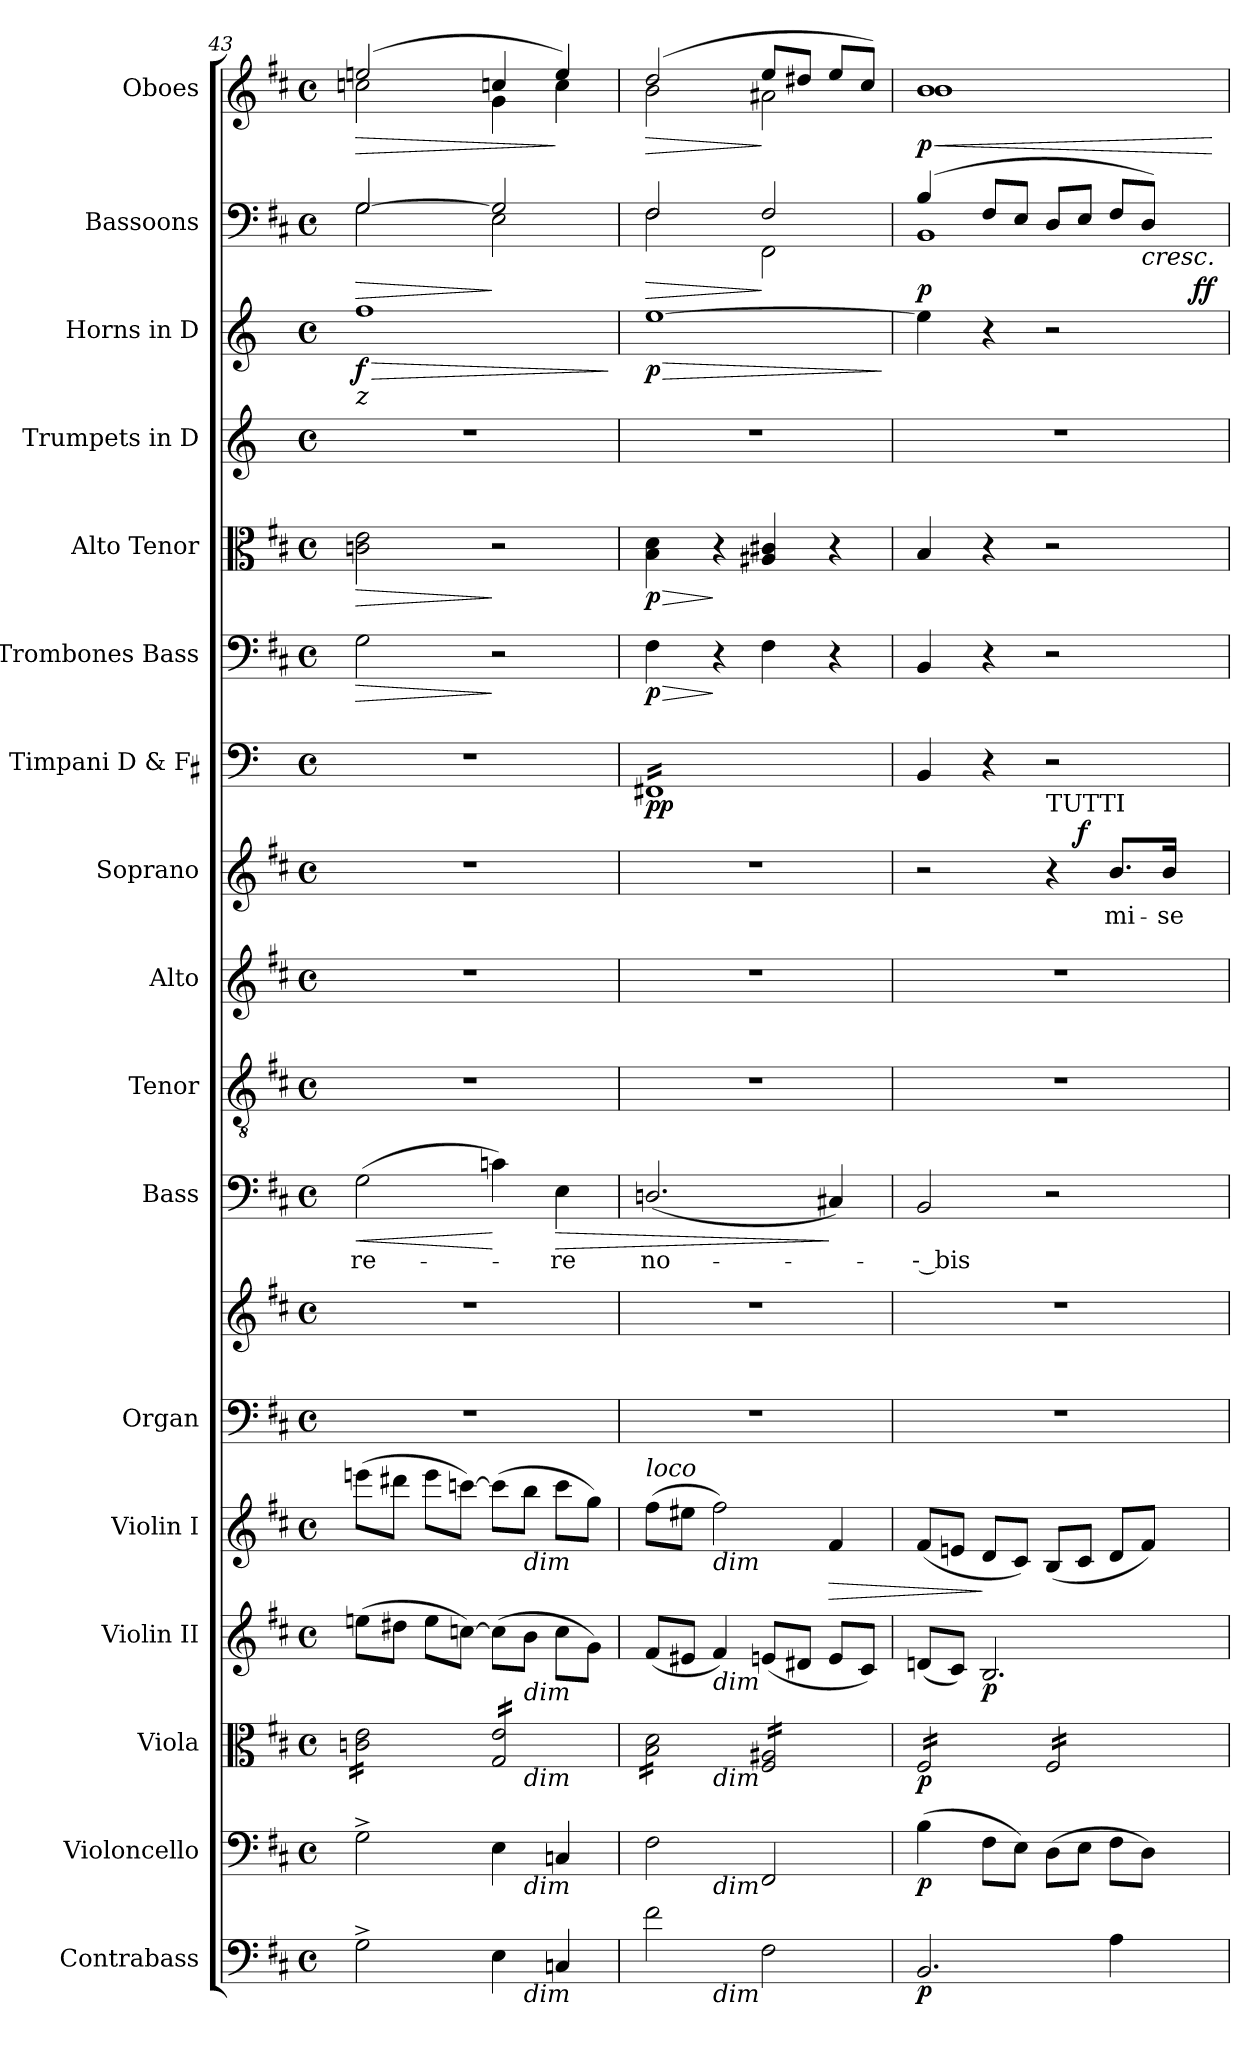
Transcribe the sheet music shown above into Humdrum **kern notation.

**kern	**dynam	**kern	**dynam	**kern	**dynam	**kern	**dynam	**kern	**dynam	**kern	**kern	**kern	**text	**dynam	**kern	**kern	**kern	**text	**dynam	**kern	**dynam	**kern	**dynam	**kern	**dynam	**kern	**kern	**dynam	**kern	**dynam	**kern	**dynam
*part17	*part17	*part16	*part16	*part15	*part15	*part14	*part14	*part13	*part13	*part12	*part12	*part11	*part11	*part11	*part10	*part9	*part8	*part8	*part8	*part7	*part7	*part6	*part6	*part5	*part5	*part4	*part3	*part3	*part2	*part2	*part1	*part1
*staff18	*staff18	*staff17	*staff17	*staff16	*staff16	*staff15	*staff15	*staff14	*staff14	*staff13	*staff12	*staff11	*staff11	*staff11	*staff10	*staff9	*staff8	*staff8	*staff8	*staff7	*staff7	*staff6	*staff6	*staff5	*staff5	*staff4	*staff3	*staff3	*staff2	*staff2	*staff1	*staff1
*I"Contrabass	*	*I"Violoncello	*	*I"Viola	*	*I"Violin II	*	*I"Violin I	*	*I"Organ	*	*I"Bass	*	*	*I"Tenor	*I"Alto	*I"Soprano	*	*	*I"Timpani D & F#	*	*I"Trombones  Bass	*	*I"Alto Tenor	*	*I"Trumpets in D	*I"Horns in D	*	*I"Bassoons	*	*I"Oboes	*
*I'Cb.	*	*I'Vc.	*	*I'Vla.	*	*I'Vln. II	*	*I'Vln. I	*	*I'Org.	*	*I'B.	*	*	*I'T.	*I'A.	*I'S.	*	*	*I'Timp.	*	*	*	*	*	*	*	*	*I'Bsn.	*	*I'Ob.	*
*clefF4	*	*clefF4	*	*clefC3	*	*clefG2	*	*clefG2	*	*clefF4	*clefG2	*clefF4	*	*	*clefGv2	*clefG2	*clefG2	*	*	*clefF4	*	*clefF4	*	*clefC3	*	*clefG2	*clefG2	*	*clefF4	*	*clefG2	*
*ITrd7c12	*	*	*	*	*	*	*	*	*	*	*	*	*	*	*ITrd7c12	*	*	*	*	*	*	*	*	*	*	*ITrd-1c-2	*ITrd6c10	*	*	*	*	*
*k[f#c#]	*	*k[f#c#]	*	*k[f#c#]	*	*k[f#c#]	*	*k[f#c#]	*	*k[f#c#]	*k[f#c#]	*k[f#c#]	*	*	*k[f#c#]	*k[f#c#]	*k[f#c#]	*	*	*k[]	*	*k[f#c#]	*	*k[f#c#]	*	*k[f#c#]	*k[f#c#]	*	*k[f#c#]	*	*k[f#c#]	*
*D:	*	*D:	*	*D:	*	*D:	*	*D:	*	*D:	*D:	*D:	*	*	*D:	*D:	*D:	*	*	*C:	*	*D:	*	*D:	*	*D:	*D:	*	*D:	*	*D:	*
*M4/4	*	*M4/4	*	*M4/4	*	*M4/4	*	*M4/4	*	*M4/4	*M4/4	*M4/4	*	*	*M4/4	*M4/4	*M4/4	*	*	*M4/4	*	*M4/4	*	*M4/4	*	*M4/4	*M4/4	*	*M4/4	*	*M4/4	*
*met(c)	*	*met(c)	*	*met(c)	*	*met(c)	*	*met(c)	*	*met(c)	*met(c)	*met(c)	*	*	*met(c)	*met(c)	*met(c)	*	*	*met(c)	*	*met(c)	*	*met(c)	*	*met(c)	*met(c)	*	*met(c)	*	*met(c)	*
=43	=43	=43	=43	=43	=43	=43	=43	=43	=43	=43	=43	=43	=43	=43	=43	=43	=43	=43	=43	=43	=43	=43	=43	=43	=43	=43	=43	=43	=43	=43	=43	=43
!	!	!	!	!	!	!	!	!	!	!	!	!	!	!	!	!	!	!	!	!	!	!	!	!	!	!	!LO:TX:b:i:t=z	!	!	!	!	!
!	!	!	!	!	!	!	!	!	!	!	!	!	!LO:LY:b:color=#000000	!LO:HP:b	!	!	!	!	!	!	!	!	!LO:HP:b	!	!LO:HP:b	!	!	!LO:HP:b	!	!LO:HP:b	!	!LO:HP:b
*^	*	*^	*	*^	*	*	*	*	*	*	*	*	*	*	*	*	*	*	*	*	*	*	*	*	*	*	*	*	*^	*	*^	*
*	*	*	*	*	*	*tremolo	*	*	*	*	*	*	*	*	*	*	*	*	*	*	*	*	*	*	*	*	*	*	*	*	*	*	*	*	*	*	*
2GG^i\	2ryy	.	2G^i\	2ryy	.	16cni\ 16eiLL	2ryy	.	(8eeni\L	.	(8eeeni\L	.	1r	1r	(2Gi\	-re-	<	1r	1r	1r	.	.	1r	.	2Gi\	>	2cni\ 2ei	>	1r	1gi	> f	[2Gi/	2Gi\	>	(2eeni/	2ccni\	>
.	.	.	.	.	.	16cni\ 16ei	.	.	.	.	.	.	.	.	.	.	.	.	.	.	.	.	.	.	.	.	.	.	.	.	.	.	.	.	.	.	.
.	.	.	.	.	.	16cni\ 16ei	.	.	8dd#Xi\J	.	8ddd#Xi\J	.	.	.	.	.	.	.	.	.	.	.	.	.	.	.	.	.	.	.	.	.	.	.	.	.	.
.	.	.	.	.	.	16cni\ 16ei	.	.	.	.	.	.	.	.	.	.	.	.	.	.	.	.	.	.	.	.	.	.	.	.	.	.	.	.	.	.	.
.	.	.	.	.	.	16cni\ 16ei	.	.	8eei\L	.	8eeei\L	.	.	.	.	.	.	.	.	.	.	.	.	.	.	.	.	.	.	.	.	.	.	.	.	.	.
.	.	.	.	.	.	16cni\ 16ei	.	.	.	.	.	.	.	.	.	.	.	.	.	.	.	.	.	.	.	.	.	.	.	.	.	.	.	.	.	.	.
.	.	.	.	.	.	16cni\ 16ei	.	.	[8ccni\J)	.	[8cccni\J)	.	.	.	.	.	.	.	.	.	.	.	.	.	.	.	.	.	.	.	.	.	.	.	.	.	.
.	.	.	.	.	.	16cni\ 16eiJJ	.	.	.	.	.	.	.	.	.	.	.	.	.	.	.	.	.	.	.	.	.	.	.	.	.	.	.	.	.	.	.
4EEi\	8ryy	.	4Ei\	8ryy	.	16Gi/ 16eiLL	8ryy	.	(8cci\L]	.	(8ccci\L]	.	.	.	4cni\)	.	[	.	.	.	.	.	.	.	2r	]	2r	]	.	.	.	2Gi/]	2Ei\	]	4ccni/	4gi\	.
.	.	.	.	.	.	16Gi/ 16ei	.	.	.	.	.	.	.	.	.	.	.	.	.	.	.	.	.	.	.	.	.	.	.	.	.	.	.	.	.	.	.
!	!	!	!	!	!	!	!	!	!	!	!LO:TX:b:i:t=dim	!	!	!	!	!	!	!	!	!	!	!	!	!	!	!	!	!	!	!	!	!	!	!	!	!	!
!	!	!	!	!	!	!	!	!	!LO:TX:b:i:t=dim	!	!	!	!	!	!	!	!	!	!	!	!	!	!	!	!	!	!	!	!	!	!	!	!	!	!	!	!
!	!	!	!	!	!	!	!LO:TX:b:i:t=dim	!	!	!	!	!	!	!	!	!	!	!	!	!	!	!	!	!	!	!	!	!	!	!	!	!	!	!	!	!	!
!	!	!	!	!LO:TX:b:i:t=dim	!	!	!	!	!	!	!	!	!	!	!	!	!	!	!	!	!	!	!	!	!	!	!	!	!	!	!	!	!	!	!	!	!
!	!LO:TX:b:i:t=dim	!	!	!	!	!	!	!	!	!	!	!	!	!	!	!	!	!	!	!	!	!	!	!	!	!	!	!	!	!	!	!	!	!	!	!	!
.	4.ryy	.	.	4.ryy	.	16Gi/ 16ei	4.ryy	.	8bi\J	.	8bbi\J	.	.	.	.	.	.	.	.	.	.	.	.	.	.	.	.	.	.	.	.	.	.	.	.	.	.
.	.	.	.	.	.	16Gi/ 16ei	.	.	.	.	.	.	.	.	.	.	.	.	.	.	.	.	.	.	.	.	.	.	.	.	.	.	.	.	.	.	.
!	!	!	!	!	!	!	!	!	!	!	!	!	!	!	!	!LO:LY:b:color=#000000	!LO:HP:b	!	!	!	!	!	!	!	!	!	!	!	!	!	!	!	!	!	!	!	!
4CCni/	.	.	4Cni/	.	.	16Gi/ 16ei	.	.	8cci\L	.	8ccci\L	.	.	.	4Ei\	-re	>	.	.	.	.	.	.	.	.	.	.	.	.	.	.	.	.	.	4eei/)	4cci\	]
.	.	.	.	.	.	16Gi/ 16ei	.	.	.	.	.	.	.	.	.	.	.	.	.	.	.	.	.	.	.	.	.	.	.	.	.	.	.	.	.	.	.
.	.	.	.	.	.	16Gi/ 16ei	.	.	8gi\J)	.	8ggi\J)	.	.	.	.	.	.	.	.	.	.	.	.	.	.	.	.	.	.	.	.	.	.	.	.	.	.
.	.	.	.	.	.	16Gi/ 16eiJJ	.	.	.	.	.	.	.	.	.	.	.	.	.	.	.	.	.	.	.	.	.	.	.	.	.	.	.	.	.	.	.
*	*	*	*	*	*	*	*	*	*	*	*	*	*	*	*	*	*	*	*	*	*	*	*	*	*	*	*	*	*	*	*	*v	*v	*	*	*	*
*	*	*	*	*	*	*	*	*	*	*	*	*	*	*	*	*	*	*	*	*	*	*	*	*	*	*	*	*	*	*	*	*	*	*v	*v	*
.	.	.	.	.	.	.	.	.	.	.	.	.	.	.	.	.	.	.	.	.	.	.	.	.	.	.	.	.	.	.	]	.	.	.	.
!!LO:PB:g=z
=44	=44	=44	=44	=44	=44	=44	=44	=44	=44	=44	=44	=44	=44	=44	=44	=44	=44	=44	=44	=44	=44	=44	=44	=44	=44	=44	=44	=44	=44	=44	=44	=44	=44	=44	=44
!	!	!	!	!	!	!	!	!	!	!	!LO:TX:a:i:t=loco	!	!	!	!	!	!	!	!	!	!	!	!	!	!	!	!	!	!	!	!	!	!	!	!
!	!	!	!	!	!	!	!	!	!	!	!	!	!	!	!	!LO:LY:b:color=#000000	!	!	!	!	!	!	!	!	!	!LO:HP:b	!	!LO:HP:b	!	!	!LO:HP:b	!	!LO:HP:b	!	!LO:HP:b
*	*	*	*	*	*	*	*	*	*	*	*	*	*	*	*	*	*	*	*	*	*	*	*	*	*	*	*	*	*	*	*	*^	*	*^	*
*	*	*	*	*	*	*	*	*	*	*	*	*	*	*	*	*	*	*	*	*	*	*	*tremolo	*	*	*	*	*	*	*	*	*	*	*	*	*	*
2F#i\	4ryy	.	2F#i\	4ryy	.	16Bi\ 16diLL	4ryy	.	(8f#i/L	.	(8ff#i\L	.	1r	1r	(2.Dni/	no-	.	1r	1r	1r	.	.	16FF#XiLL	pp	4F#i\	> p	4Bi\ 4di	> p	1r	[1f#i	> p	2F#i/	2F#i\	>	(2ddi/	2bi\	>
.	.	.	.	.	.	16Bi\ 16di	.	.	.	.	.	.	.	.	.	.	.	.	.	.	.	.	16FF#Xi	.	.	.	.	.	.	.	.	.	.	.	.	.	.
.	.	.	.	.	.	16Bi\ 16di	.	.	8e#Xi/J	.	8ee#Xi\J	.	.	.	.	.	.	.	.	.	.	.	16FF#Xi	.	.	.	.	.	.	.	.	.	.	.	.	.	.
.	.	.	.	.	.	16Bi\ 16di	.	.	.	.	.	.	.	.	.	.	.	.	.	.	.	.	16FF#Xi	.	.	.	.	.	.	.	.	.	.	.	.	.	.
!	!	!	!	!	!	!	!	!	!	!	!LO:TX:b:i:t=dim	!	!	!	!	!	!	!	!	!	!	!	!	!	!	!	!	!	!	!	!	!	!	!	!	!	!
!	!	!	!	!	!	!	!	!	!LO:TX:b:i:t=dim	!	!	!	!	!	!	!	!	!	!	!	!	!	!	!	!	!	!	!	!	!	!	!	!	!	!	!	!
!	!	!	!	!	!	!	!LO:TX:b:i:t=dim	!	!	!	!	!	!	!	!	!	!	!	!	!	!	!	!	!	!	!	!	!	!	!	!	!	!	!	!	!	!
!	!	!	!	!LO:TX:b:i:t=dim	!	!	!	!	!	!	!	!	!	!	!	!	!	!	!	!	!	!	!	!	!	!	!	!	!	!	!	!	!	!	!	!	!
!	!LO:TX:b:i:t=dim	!	!	!	!	!	!	!	!	!	!	!	!	!	!	!	!	!	!	!	!	!	!	!	!	!	!	!	!	!	!	!	!	!	!	!	!
.	2.ryy	.	.	2.ryy	.	16Bi\ 16di	2.ryy	.	4f#i/)	.	2ff#i\)	.	.	.	.	.	.	.	.	.	.	.	16FF#Xi	.	4r	]	4r	]	.	.	.	.	.	.	.	.	.
.	.	.	.	.	.	16Bi\ 16di	.	.	.	.	.	.	.	.	.	.	.	.	.	.	.	.	16FF#Xi	.	.	.	.	.	.	.	.	.	.	.	.	.	.
.	.	.	.	.	.	16Bi\ 16di	.	.	.	.	.	.	.	.	.	.	.	.	.	.	.	.	16FF#Xi	.	.	.	.	.	.	.	.	.	.	.	.	.	.
.	.	.	.	.	.	16Bi\ 16diJJ	.	.	.	.	.	.	.	.	.	.	.	.	.	.	.	.	16FF#Xi	.	.	.	.	.	.	.	.	.	.	.	.	.	.
2FF#i\	.	.	2FF#i/	.	.	16F#i/ 16A#XiLL	.	.	(8eni/L	.	.	.	.	.	.	.	.	.	.	.	.	.	16FF#Xi	.	4F#i\	.	4A#Xi/ 4c#Xi	.	.	.	.	2F#i/	2FF#i\	]	8eei/L	2a#Xi\	]
.	.	.	.	.	.	16F#i/ 16A#Xi	.	.	.	.	.	.	.	.	.	.	.	.	.	.	.	.	16FF#Xi	.	.	.	.	.	.	.	.	.	.	.	.	.	.
.	.	.	.	.	.	16F#i/ 16A#Xi	.	.	8d#Xi/J	.	.	.	.	.	.	.	.	.	.	.	.	.	16FF#Xi	.	.	.	.	.	.	.	.	.	.	.	8dd#Xi/J	.	.
.	.	.	.	.	.	16F#i/ 16A#Xi	.	.	.	.	.	.	.	.	.	.	.	.	.	.	.	.	16FF#Xi	.	.	.	.	.	.	.	.	.	.	.	.	.	.
!	!	!	!	!	!	!	!	!	!	!	!	!LO:HP:b	!	!	!	!	!	!	!	!	!	!	!	!	!	!	!	!	!	!	!	!	!	!	!	!	!
.	.	.	.	.	.	16F#i/ 16A#Xi	.	.	8ei/L	.	4f#i/	>	.	.	4C#Xi/)	.	]	.	.	.	.	.	16FF#Xi	.	4r	.	4r	.	.	.	.	.	.	.	8eei/L	.	.
.	.	.	.	.	.	16F#i/ 16A#Xi	.	.	.	.	.	.	.	.	.	.	.	.	.	.	.	.	16FF#Xi	.	.	.	.	.	.	.	.	.	.	.	.	.	.
.	.	.	.	.	.	16F#i/ 16A#Xi	.	.	8c#i/J)	.	.	.	.	.	.	.	.	.	.	.	.	.	16FF#Xi	.	.	.	.	.	.	.	.	.	.	.	8cc#i/J)	.	.
.	.	.	.	.	.	16F#i/ 16A#XiJJ	.	.	.	.	.	.	.	.	.	.	.	.	.	.	.	.	16FF#XiJJ	.	.	.	.	.	.	.	.	.	.	.	.	.	.
*	*	*	*	*	*	*	*	*	*	*	*	*	*	*	*	*	*	*	*	*	*	*	*Xtremolo	*	*	*	*	*	*	*	*	*	*	*	*	*	*
*	*	*	*	*	*	*	*	*	*	*	*	*	*	*	*	*	*	*	*	*	*	*	*	*	*	*	*	*	*	*	*	*v	*v	*	*	*	*
*	*	*	*	*	*	*	*	*	*	*	*	*	*	*	*	*	*	*	*	*	*	*	*	*	*	*	*	*	*	*	*	*	*	*v	*v	*
.	.	.	.	.	.	.	.	.	.	.	.	.	.	.	.	.	.	.	.	.	.	.	.	.	.	.	.	.	.	.	]	.	.	.	.
*v	*v	*	*	*	*	*v	*v	*	*	*	*	*	*	*	*	*	*	*	*	*	*	*	*	*	*	*	*	*	*	*	*	*	*	*	*
*	*	*v	*v	*	*	*	*	*	*	*	*	*	*	*	*	*	*	*	*	*	*	*	*	*	*	*	*	*	*	*	*	*	*
=45	=45	=45	=45	=45	=45	=45	=45	=45	=45	=45	=45	=45	=45	=45	=45	=45	=45	=45	=45	=45	=45	=45	=45	=45	=45	=45	=45	=45	=45	=45	=45	=45
*^	*	*^	*	*^	*	*	*	*	*	*	*	*	*	*	*	*	*	*	*	*	*	*	*	*	*	*	*	*	*	*	*	*
!	!	!	!	!	!	!	!	!	!	!	!	!	!	!	!	!LO:LY:b:color=#000000	!	!	!	!	!	!	!	!	!	!	!	!	!	!	!	!	!	!	!LO:HP:b
*	*	*	*	*	*	*	*	*	*	*	*	*	*	*	*	*	*	*	*	*^	*	*	*	*	*	*	*	*	*	*	*	*^	*	*^	*
*v	*v	*	*	*	*	*v	*v	*	*	*	*	*	*	*	*	*	*	*	*	*	*	*	*	*	*	*	*	*	*	*	*	*	*	*^	*	*	*	*
*	*	*v	*v	*	*	*	*	*	*	*	*	*	*	*	*	*	*	*	*	*	*	*	*	*	*	*	*	*	*	*	*	*	*	*	*	*	*
2.BBBi/	p	(4Bi\	p	16F#i/LL	p	(8dni/L	.	(8f#i/L	.	1r	1r	2BBi/	-- bis	.	1r	1r	2r	2ryy	.	.	4BBi/	.	4BBi/	.	4Bi/	.	1r	4f#i\]	.	(4Bi/	1BBi	2ryy	p	1bi	1bi	< p
.	.	.	.	16F#i/	.	.	.	.	.	.	.	.	.	.	.	.	.	.	.	.	.	.	.	.	.	.	.	.	.	.	.	.	.	.	.	.
.	.	.	.	16F#i/	.	8c#i/J)	.	8eni/J	.	.	.	.	.	.	.	.	.	.	.	.	.	.	.	.	.	.	.	.	.	.	.	.	.	.	.	.
.	.	.	.	16F#i/	.	.	.	.	.	.	.	.	.	.	.	.	.	.	.	.	.	.	.	.	.	.	.	.	.	.	.	.	.	.	.	.
.	.	8F#i\L	.	16F#i/	.	2.Bi/	p	8di/L	]	.	.	.	.	.	.	.	.	.	.	.	4r	.	4r	.	4r	.	.	4r	.	8F#i/L	.	.	.	.	.	.
.	.	.	.	16F#i/	.	.	.	.	.	.	.	.	.	.	.	.	.	.	.	.	.	.	.	.	.	.	.	.	.	.	.	.	.	.	.	.
.	.	8Ei\J)	.	16F#i/	.	.	.	8c#i/J)	.	.	.	.	.	.	.	.	.	.	.	.	.	.	.	.	.	.	.	.	.	8Ei/J	.	.	.	.	.	.
.	.	.	.	16F#i/JJ	.	.	.	.	.	.	.	.	.	.	.	.	.	.	.	.	.	.	.	.	.	.	.	.	.	.	.	.	.	.	.	.
!	!	!	!	!	!	!	!	!	!	!	!	!	!	!	!	!	!LO:TX:a:t=TUTTI	!	!	!	!	!	!	!	!	!	!	!	!	!	!	!	!	!	!	!
.	.	(8Di\L	.	16F#i/LL	.	.	.	(8Bi/L	.	.	.	2r	.	.	.	.	4r	8ryy	.	.	2r	.	2r	.	2r	.	.	2r	.	8Di/L	.	4ryy	.	.	.	.
.	.	.	.	16F#i/	.	.	.	.	.	.	.	.	.	.	.	.	.	.	.	.	.	.	.	.	.	.	.	.	.	.	.	.	.	.	.	.
.	.	8Ei\J	.	16F#i/	.	.	.	8c#i/J	.	.	.	.	.	.	.	.	.	4.ryy	.	f	.	.	.	.	.	.	.	.	.	8Ei/J	.	.	.	.	.	.
.	.	.	.	16F#i/	.	.	.	.	.	.	.	.	.	.	.	.	.	.	.	.	.	.	.	.	.	.	.	.	.	.	.	.	.	.	.	.
!	!	!	!	!	!	!	!	!	!	!	!	!	!	!	!	!	!	!	!LO:LY:b:color=#000000	!	!	!	!	!	!	!	!	!	!	!	!	!	!	!	!	!
4AAi\	.	8F#i\L	.	16F#i/	.	.	.	8di/L	.	.	.	.	.	.	.	.	8.bi/L	.	mi-	.	.	.	.	.	.	.	.	.	.	8F#i/L	.	8ryy	.	.	.	.
.	.	.	.	16F#i/	.	.	.	.	.	.	.	.	.	.	.	.	.	.	.	.	.	.	.	.	.	.	.	.	.	.	.	.	.	.	.	.
!	!	!	!	!	!	!	!	!	!	!	!	!	!	!	!	!	!	!	!	!	!	!	!	!	!	!	!	!	!	!	!	!	!LO:HP:b	!	!	!
.	.	8Di\J)	.	16F#i/	.	.	.	8f#i/J)	.	.	.	.	.	.	.	.	.	.	.	.	.	.	.	.	.	.	.	.	.	8Di/J)	.	16ryy	<	.	.	.
!	!	!	!	!	!	!	!	!	!	!	!	!	!	!	!	!	!	!	!LO:LY:b:color=#000000	!	!	!	!	!	!	!	!	!	!	!	!	!	!	!	!	!
.	.	.	.	16F#i/JJ	.	.	.	.	.	.	.	.	.	.	.	.	16bi/Jk	.	-se-	.	.	.	.	.	.	.	.	.	.	.	.	32ryy	.	.	.	.
*	*	*	*	*Xtremolo	*	*	*	*	*	*	*	*	*	*	*	*	*	*	*	*	*	*	*	*	*	*	*	*	*	*	*	*	*	*	*	*
.	.	.	.	.	.	.	.	.	.	.	.	.	.	.	.	.	.	.	.	.	.	.	.	.	.	.	.	.	.	.	.	64ryy	.	.	.	.
.	.	.	.	.	.	.	.	.	.	.	.	.	.	.	.	.	.	.	.	.	.	.	.	.	.	.	.	.	.	.	.	128...ryy	.	.	.	.
.	.	.	.	.	.	.	.	.	.	.	.	.	.	.	.	.	.	.	.	.	.	.	.	.	.	.	.	.	.	.	.	1024ryy	ff	.	.	.
*	*	*	*	*	*	*	*	*	*	*	*	*	*	*	*	*	*	*	*	*	*	*	*	*	*	*	*	*	*	*	*	*	*	*v	*v	*
.	.	.	.	.	.	.	.	.	.	.	.	.	.	.	.	.	.	.	.	.	.	.	.	.	.	.	.	.	.	.	.	.	[	.	[
*	*	*	*	*	*	*	*	*	*	*	*	*	*	*	*	*	*v	*v	*	*	*	*	*	*	*	*	*	*	*	*v	*v	*v	*	*	*
=	=	=	=	=	=	=	=	=	=	=	=	=	=	=	=	=	=	=	=	=	=	=	=	=	=	=	=	=	=	=	=	=
*-	*-	*-	*-	*-	*-	*-	*-	*-	*-	*-	*-	*-	*-	*-	*-	*-	*-	*-	*-	*-	*-	*-	*-	*-	*-	*-	*-	*-	*-	*-	*-	*-
